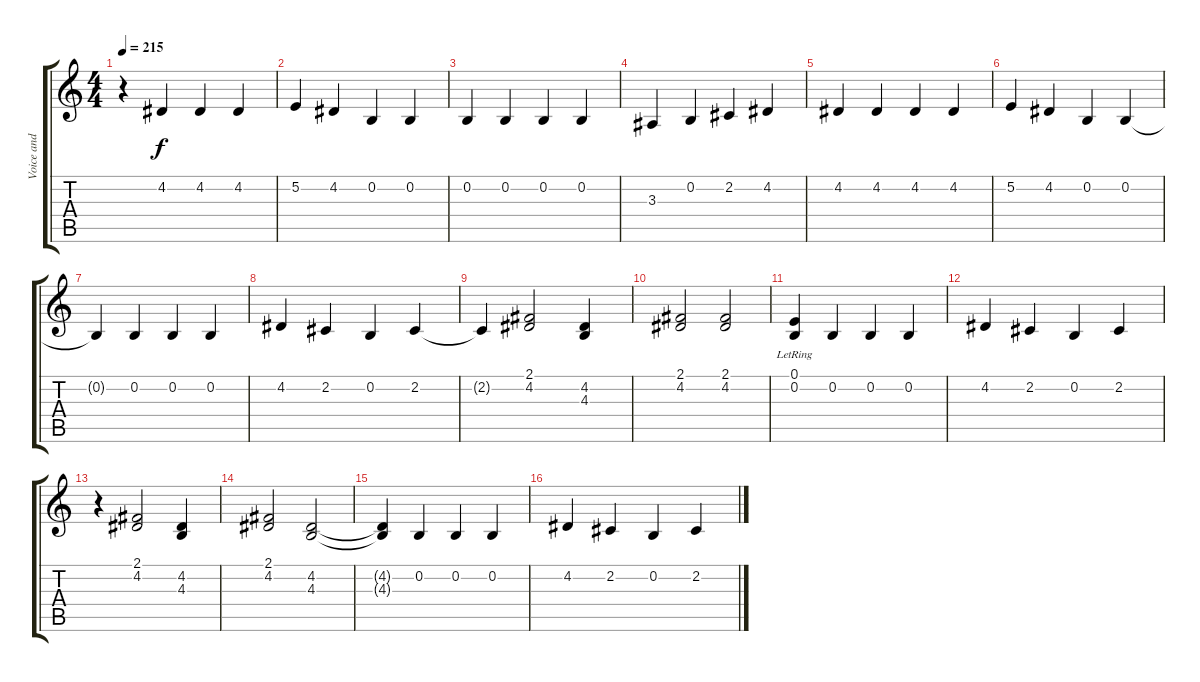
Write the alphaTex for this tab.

\track ("Voice and Chorus" "Voice and ") {instrument electricgrandpiano}
\staff {score tabs}
\tuning (E4 B3 G3 D3 A2 E2) {hide}
\ts (4 4)
\tempo 215
\clef g2
\ks c
r.4{dy f} 4.2.4 4.2.4 4.2.4 |
5.2.4 4.2.4 0.2.4 0.2.4 |
0.2.4 0.2.4 0.2.4 0.2.4 |
3.3.4 0.2.4 2.2.4 4.2.4 |
4.2.4 4.2.4 4.2.4 4.2.4 |
5.2.4 4.2.4 0.2.4 0.2.4 |
0.2{t}.4 0.2.4 0.2.4 0.2.4 |
4.2.4 2.2.4 0.2.4 2.2.4 |
2.2{t}.4 (2.1 4.2).2 (4.2 4.3).4 |
(2.1 4.2).2 (2.1 4.2).2 |
(0.1{lr} 0.2).4 0.2.4 0.2.4 0.2.4 |
4.2.4 2.2.4 0.2.4 2.2.4 |
r.4 (2.1 4.2).2 (4.2 4.3).4 |
(2.1 4.2).2 (4.2 4.3).2 |
(4.2{t} 4.3{t}).4 0.2.4 0.2.4 0.2.4 |
4.2.4 2.2.4 0.2.4 2.2.4
